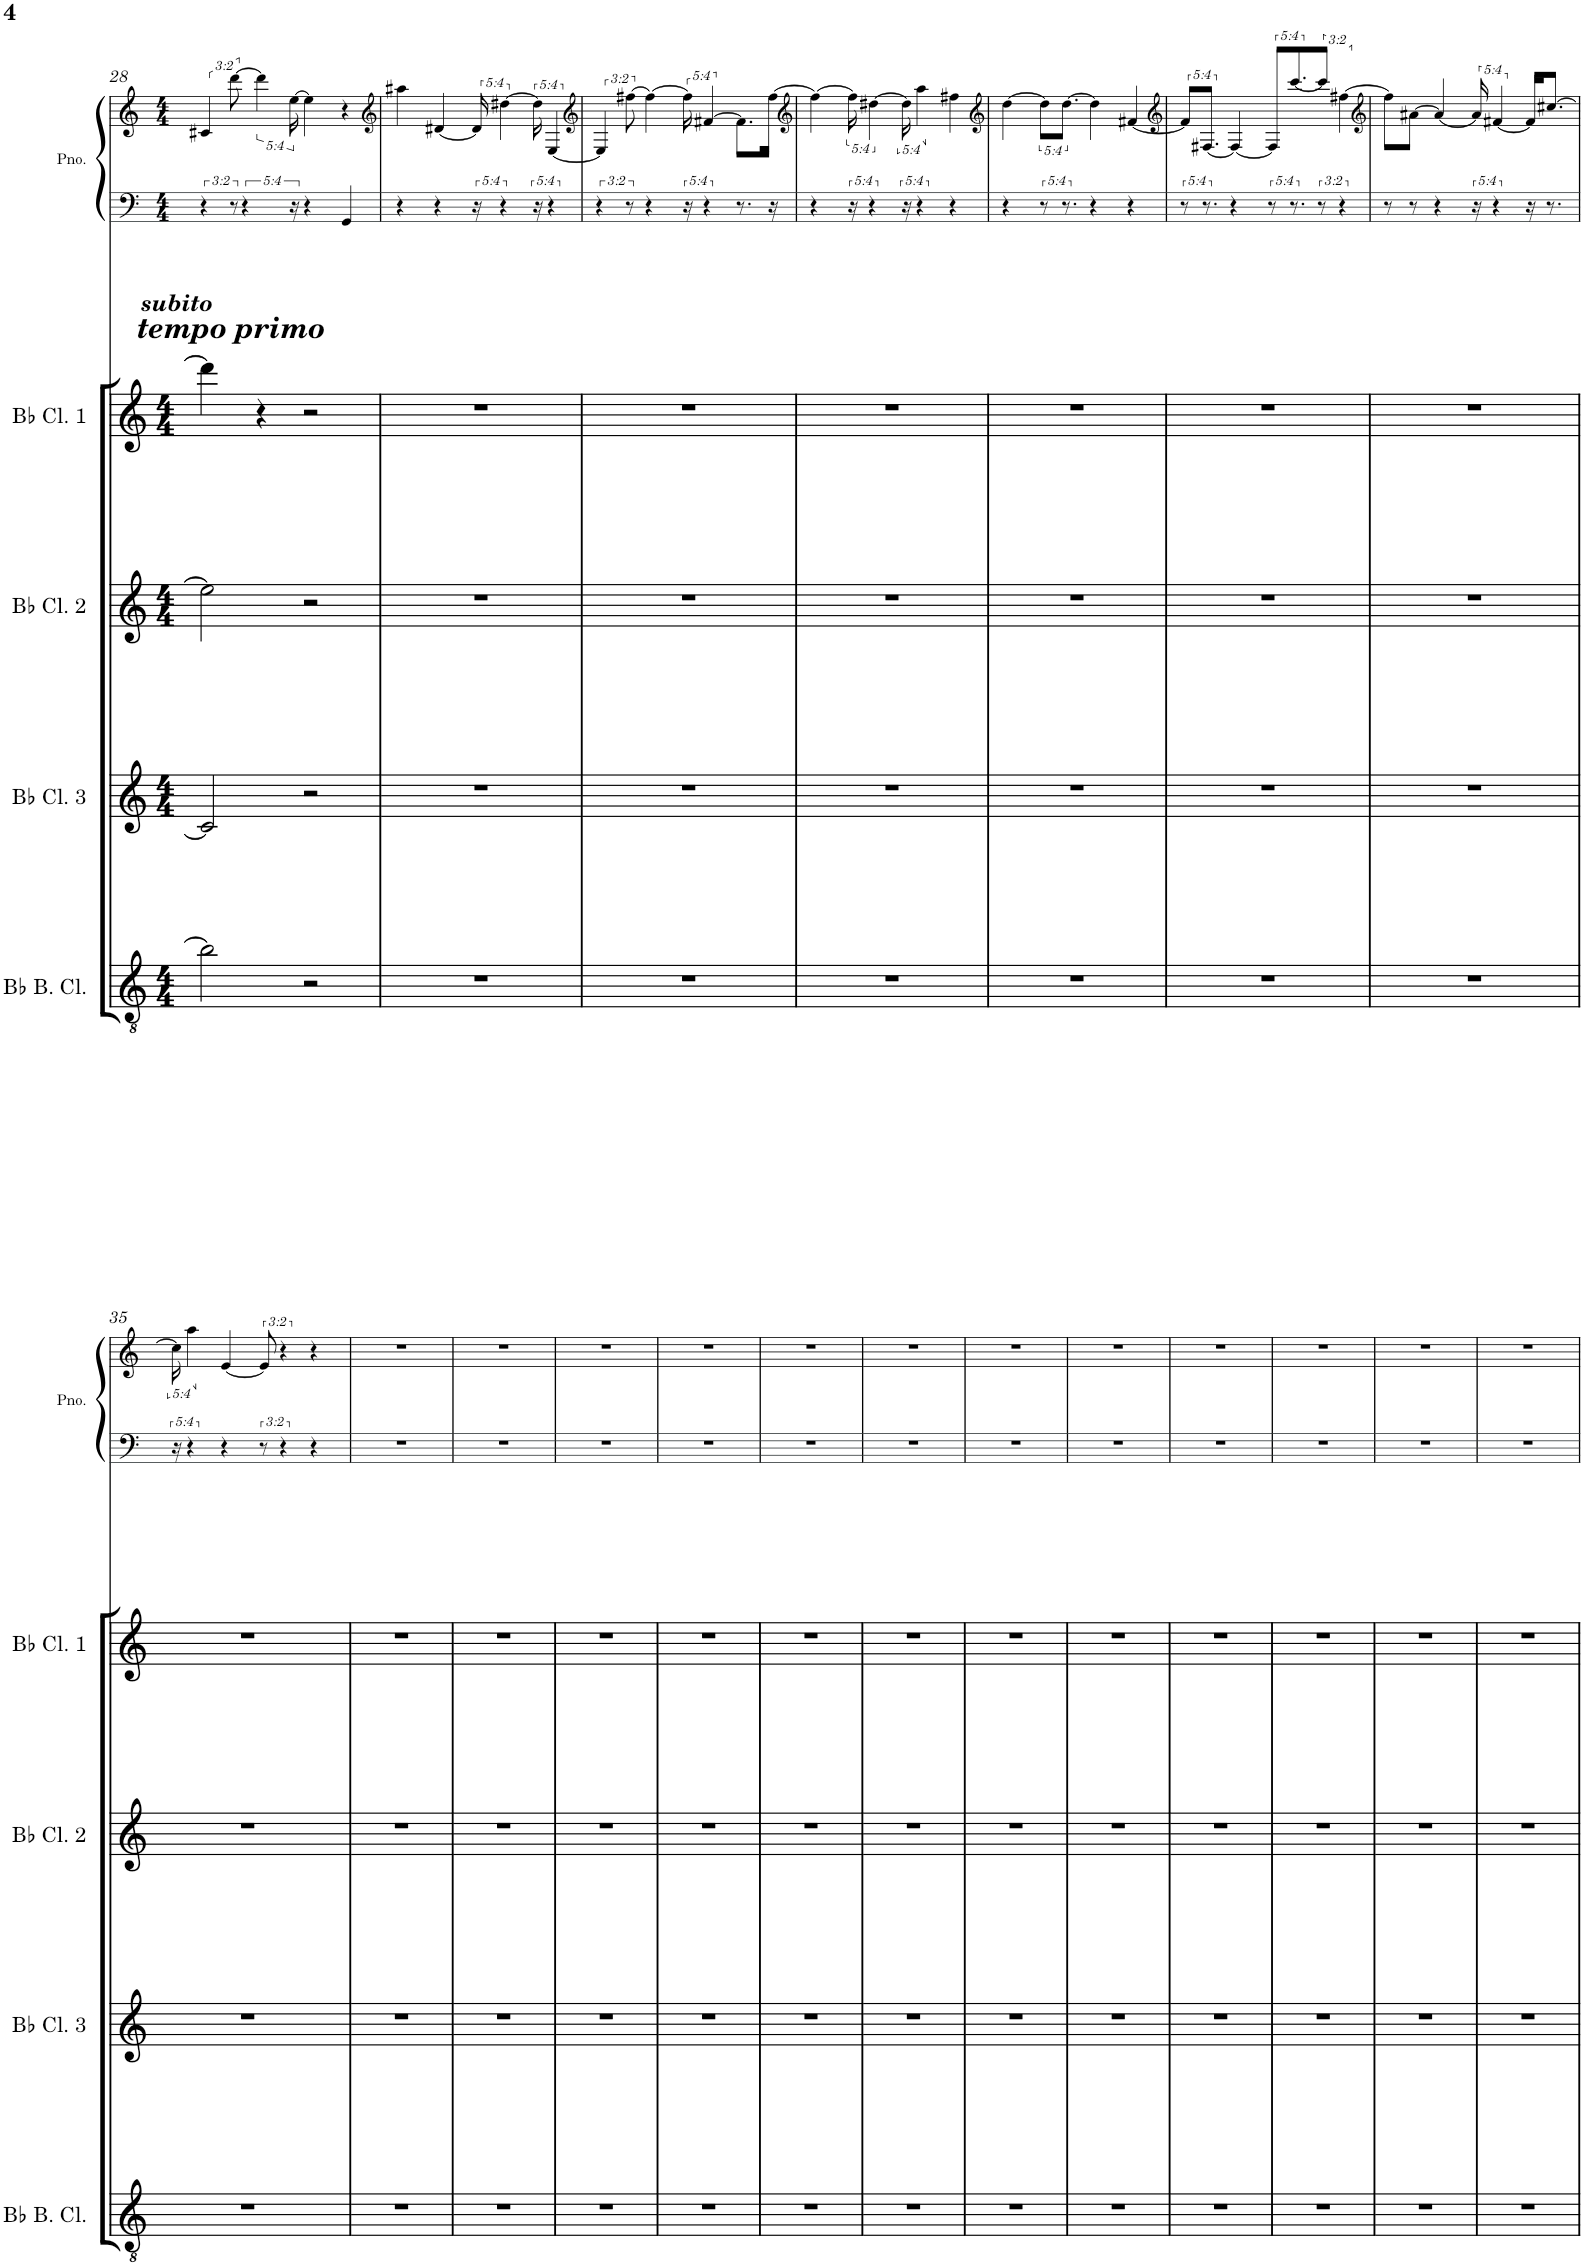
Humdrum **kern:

**kern	**kern	**kern	**kern	**kern	**kern
*part5	*part4	*part3	*part2	*part1	*part1
*staff6	*staff5	*staff4	*staff3	*staff2	*staff1
*I"Bb Bass Clarinet	*I"Bb Clarinet 3	*I"Bb Clarinet 2	*I"Bb Clarinet 1	*I"Piano	*
*I'Bb B. Cl.	*I'Bb Cl. 3	*I'Bb Cl. 2	*I'Bb Cl. 1	*I'Pno.	*
!!LO:PB:g=z
*clefGv2	*clefG2	*clefG2	*clefG2	*clefF4	*clefG2
*ITrd8c14	*ITrd1c2	*ITrd1c2	*ITrd1c2	*	*
*k[]	*k[]	*k[]	*k[]	*k[]	*k[]
*M4/4	*M4/4	*M4/4	*M4/4	*M4/4	*M4/4
=28	=28	=28	=28	=28	=28
!	!	!	!LO:TX:a:Bi:t=tempo primo	!	!
!	!	!	!LO:TX:a:Bi:t=subito	!	!
2b-\]	2c#/]	2ee-\]	4ddd\]	4r	6c#X/
.	.	.	.	.	[12ddd\
.	.	.	4r	4r	5ddd\]
.	.	.	.	.	[20ee\
2r	2r	2r	2r	4r	4ee\]
.	.	.	.	4GG/	4r
=29	=29	=29	=29	=29	=29
*	*	*	*	*	*clefG2
1r	1r	1r	1r	4r	4aa#X\
.	.	.	.	4r	[4d#X/
.	.	.	.	4r	20d#/]
.	.	.	.	.	[4dd#X\
.	.	.	.	4r	.
.	.	.	.	.	[5E/
=30	=30	=30	=30	=30	=30
*	*	*	*	*	*clefG2
1r	1r	1r	1r	4r	6E/]
.	.	.	.	.	[12ff#X\
.	.	.	.	4r	4ff#\_
.	.	.	.	4r	20ff#\]
.	.	.	.	.	[5f#X/
.	.	.	.	8.r	8.f#\L]
.	.	.	.	16r	[16ff#\Jk
=31	=31	=31	=31	=31	=31
*	*	*	*	*	*clefG2
1r	1r	1r	1r	4r	4ff#\_
.	.	.	.	4r	20ff#\]
.	.	.	.	.	[4dd#X\
.	.	.	.	4r	.
.	.	.	.	.	5aa\
.	.	.	.	4r	4ff#X\
=32	=32	=32	=32	=32	=32
*	*	*	*	*	*clefG2
1r	1r	1r	1r	4r	[4dd\
.	.	.	.	4r	4dd\]
.	.	.	.	4r	4dd\]
.	.	.	.	4r	[4f#X/
=33	=33	=33	=33	=33	=33
*	*	*	*	*	*clefG2
1r	1r	1r	1r	4r	10f#/L]
.	.	.	.	.	[10.F#X/J
.	.	.	.	4r	4F#/_
.	.	.	.	4r	10F#/L]
.	.	.	.	.	[10.ccc/
.	.	.	.	4r	12ccc/J]
.	.	.	.	.	[6ff#X\
=34	=34	=34	=34	=34	=34
*	*	*	*	*	*clefG2
1r	1r	1r	1r	8r	8ff#\L]
.	.	.	.	8r	[8a#X\J
.	.	.	.	4r	4a#/_
.	.	.	.	4r	20a#/]
.	.	.	.	.	[5f#X/
.	.	.	.	16r	16f#/KL]
.	.	.	.	8.r	[8.cc#X/J
!!LO:LB:g=z
=35	=35	=35	=35	=35	=35
*	*	*	*	*	*clefG2
1r	1r	1r	1r	4r	20cc#\]
.	.	.	.	.	5aa\
.	.	.	.	4r	[4e/
.	.	.	.	4r	12e/]
.	.	.	.	.	6r
.	.	.	.	4r	4r
=36	=36	=36	=36	=36	=36
1r	1r	1r	1r	1r	1r
=37	=37	=37	=37	=37	=37
1r	1r	1r	1r	1r	1r
=38	=38	=38	=38	=38	=38
1r	1r	1r	1r	1r	1r
=39	=39	=39	=39	=39	=39
1r	1r	1r	1r	1r	1r
=40	=40	=40	=40	=40	=40
1r	1r	1r	1r	1r	1r
=41	=41	=41	=41	=41	=41
1r	1r	1r	1r	1r	1r
=42	=42	=42	=42	=42	=42
1r	1r	1r	1r	1r	1r
=43	=43	=43	=43	=43	=43
1r	1r	1r	1r	1r	1r
=44	=44	=44	=44	=44	=44
1r	1r	1r	1r	1r	1r
=45	=45	=45	=45	=45	=45
1r	1r	1r	1r	1r	1r
=46	=46	=46	=46	=46	=46
1r	1r	1r	1r	1r	1r
=47	=47	=47	=47	=47	=47
1r	1r	1r	1r	1r	1r
=	=	=	=	=	=
*-	*-	*-	*-	*-	*-
